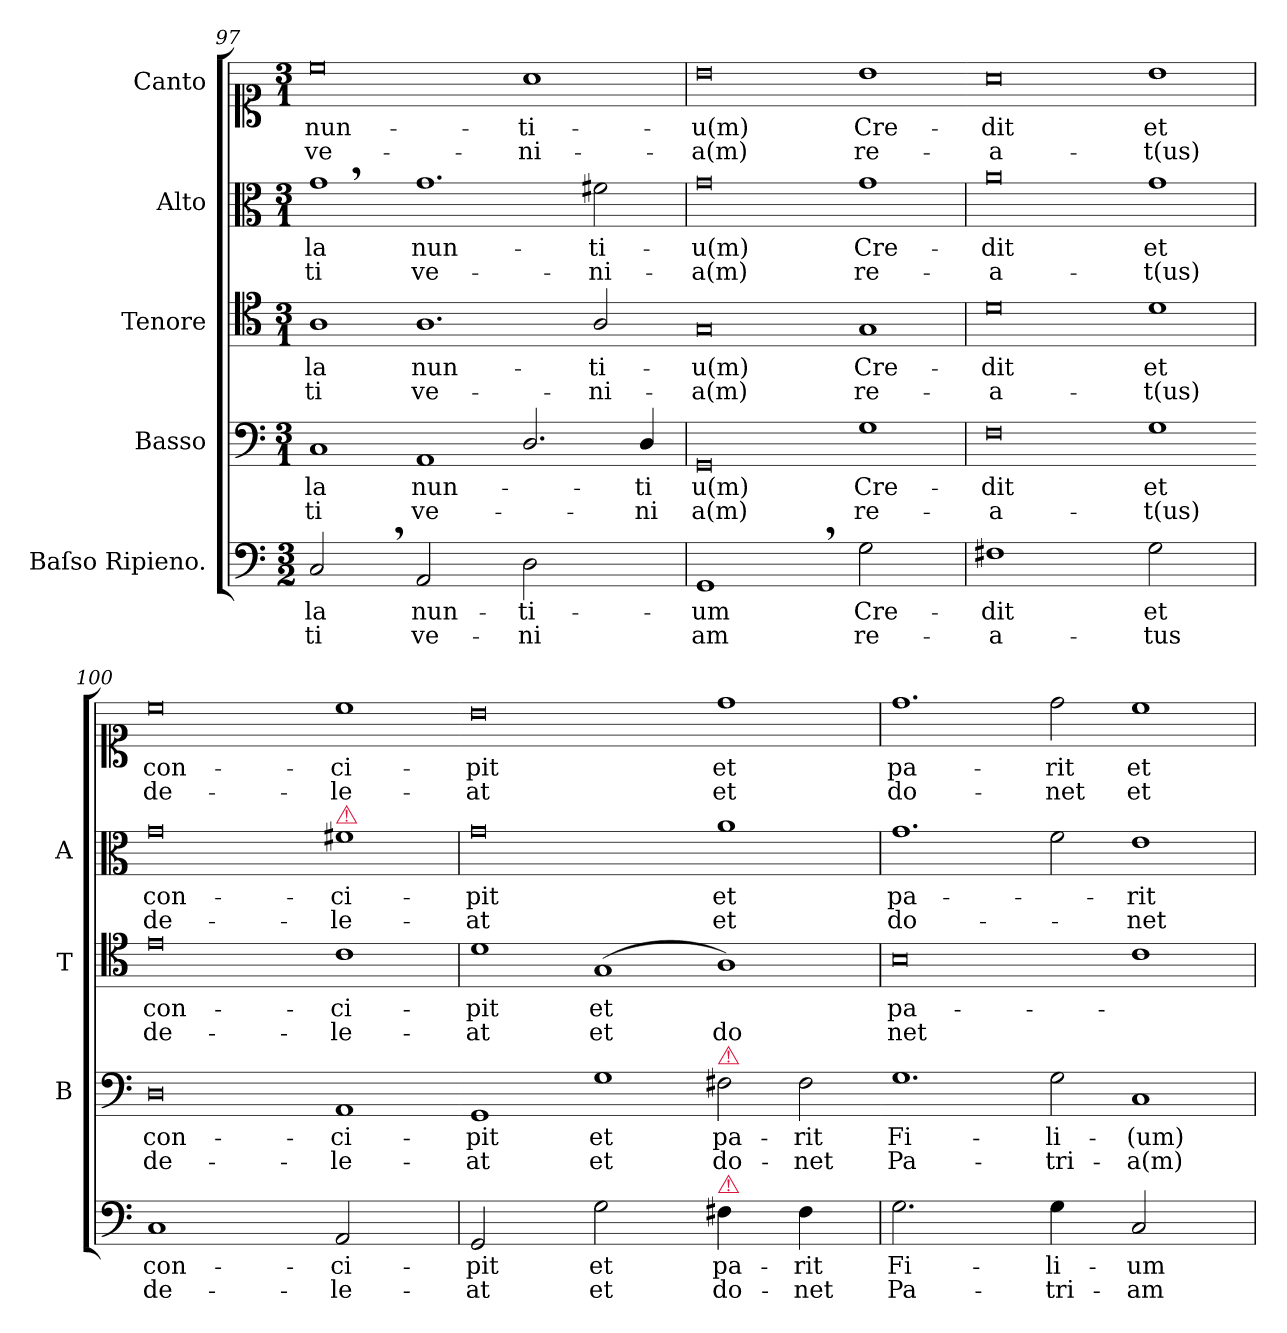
**kern	**text	**text	**kern	**text	**text	**kern	**text	**text	**kern	**text	**text	**kern	**text	**text
*part5	*part5	*part5	*part4	*part4	*part4	*part3	*part3	*part3	*part2	*part2	*part2	*part1	*part1	*part1
*staff5	*staff5	*staff5	*staff4	*staff4	*staff4	*staff3	*staff3	*staff3	*staff2	*staff2	*staff2	*staff1	*staff1	*staff1
*I"Baſso Ripieno.	*	*	*I"Basso	*	*	*I"Tenore	*	*	*I"Alto	*	*	*I"Canto	*	*
*	*	*	*I'B	*	*	*I'T	*	*	*I'A	*	*	*	*	*
*clefF4	*	*	*clefF4	*	*	*clefC4	*	*	*clefC3	*	*	*clefC1	*	*
*k[]	*	*	*k[]	*	*	*k[]	*	*	*k[]	*	*	*k[]	*	*
*M3/2	*	*	*M3/1	*	*	*M3/1	*	*	*M3/1	*	*	*M3/1	*	*
=97	=97	=97	=97	=97	=97	=97	=97	=97	=97	=97	=97	=97	=97	=97
!LO:N:vis=2	!	!	!	!	!	!	!	!	!	!	!	!	!	!
1C,/	-la	-ti	1C/	-la	-ti	1A\	-la	-ti	1g,\	-la	-ti	0cc\	nun-	ve-
!LO:N:vis=2	!	!	!	!	!	!	!	!	!	!	!	!	!	!
1AA/	nun-	ve-	1AA/	nun-	ve-	1.A\	nun-	ve-	1.g\	nun-	ve-	.	.	.
!LO:N:vis=2	!	!	!	!	!	!	!	!	!	!	!	!	!	!
1D\	-ti-	-ni	2.D/	.	.	.	.	.	.	.	.	1a\	-ti-	-ni-
.	.	.	.	.	.	2A/	-ti-	-ni-	2f#X\	-ti-	-ni-	.	.	.
.	.	.	4D/	-ti	-ni	.	.	.	.	.	.	.	.	.
=98	=98	=98	=98	=98	=98	=98-	=98	=98	=98	=98	=98	=98	=98	=98
!LO:N:vis=1	!	!	!	!	!	!	!	!	!	!	!	!	!	!
0GG,</	-um	-am	0GG/	-u(m)	-a(m)	0G/	-u(m)	-a(m)	0g\	-u(m)	-a(m)	0b\	-u(m)	-a(m)
!LO:N:vis=2	!	!	!	!	!	!	!	!	!	!	!	!	!	!
1G\	Cre-	re-	1G\	Cre-	re-	1G/	Cre-	re-	1g\	Cre-	re-	1b\	Cre-	re-
=99	=99-	=99-	=99	=99-	=99-	=99	=99-	=99-	=99	=99-	=99-	=99-	=99-	=99-
!LO:N:vis=1	!	!	!	!	!	!	!	!	!	!	!	!	!	!
0F#X\	-dit	-a-	0F\	-dit	-a-	0d\	-dit	-a-	0a\	-dit	-a-	0a\	-dit	-a-
!LO:N:vis=2	!	!	!	!	!	!	!	!	!	!	!	!	!	!
1G\	et	-tus	1G\	et	-t(us)	1d\	et	-t(us)	1g\	et	-t(us)	1b\	et	-t(us)
=100	=100	=100	=100-	=100	=100	=100	=100	=100	=100	=100	=100	=100	=100	=100
!LO:N:vis=1	!	!	!	!	!	!	!	!	!	!	!	!	!	!
0C/	con-	de-	0D\	con-	de-	0e\	con-	de-	0g\	con-	de-	0cc\	con-	de-
!	!	!	!	!	!	!	!	!	!LO:TX:a:color=crimson:t=⚠	!	!	!	!	!
!LO:N:vis=2	!	!	!	!	!	!	!	!	!	!	!	!	!	!
1AA/	-ci-	-le-	1AA/	-ci-	-le-	1c\	-ci-	-le-	1f#X\	-ci-	-le-	1cc\	-ci-	-le-
=101	=101-	=101-	=101-	=101-	=101-	=101	=101-	=101-	=101	=101-	=101-	=101-	=101-	=101-
!LO:N:vis=2	!	!	!	!	!	!	!	!	!	!	!	!	!	!
1GG/	-pit	-at	1GG/	-pit	-at	1d\	-pit	-at	0g\	-pit	-at	0b\	-pit	-at
!LO:N:vis=2	!	!	!	!	!	!	!	!	!	!	!	!	!	!
1G\	et	et	1G\	et	et	(1G/	et	et	.	.	.	.	.	.
!	!	!	!LO:TX:a:color=crimson:t=⚠	!	!	!	!	!	!	!	!	!	!	!
!LO:TX:a:color=crimson:t=⚠	!	!	!	!	!	!	!	!	!	!	!	!	!	!
!LO:N:vis=4	!	!	!	!	!	!	!	!	!	!	!	!	!	!
2F#X\	pa-	do-	2F#X\	pa-	do-	1A\)	.	do	1a\	et	et	1dd\	et	et
!LO:N:vis=4	!	!	!	!	!	!	!	!	!	!	!	!	!	!
2F#\	-rit	-net	2F#\	-rit	-net	.	.	.	.	.	.	.	.	.
=102	=102	=102	=102-	=102	=102	=102	=102	=102	=102	=102	=102	=102	=102	=102
!LO:N:vis=2.	!	!	!	!	!	!	!	!	!	!	!	!	!	!
1.G\	Fi-	Pa-	1.G\	Fi-	Pa-	0B\	pa-	net	1.g\	pa-	do-	1.dd\	pa-	do-
!LO:N:vis=4	!	!	!	!	!	!	!	!	!	!	!	!	!	!
2G\	-li-	-tri-	2G\	-li-	-tri-	.	.	.	2f\	.	.	2dd\	-rit	-net
!LO:N:vis=2	!	!	!	!	!	!	!	!	!	!	!	!	!	!
1C/	-um	-am	1C/	-(um)	-a(m)	1c\	.	.	1e\	-rit	-net	1cc\	et	et
=	=	=	=	=	=	=	=	=	=	=	=	=	=	=
*-	*-	*-	*-	*-	*-	*-	*-	*-	*-	*-	*-	*-	*-	*-
